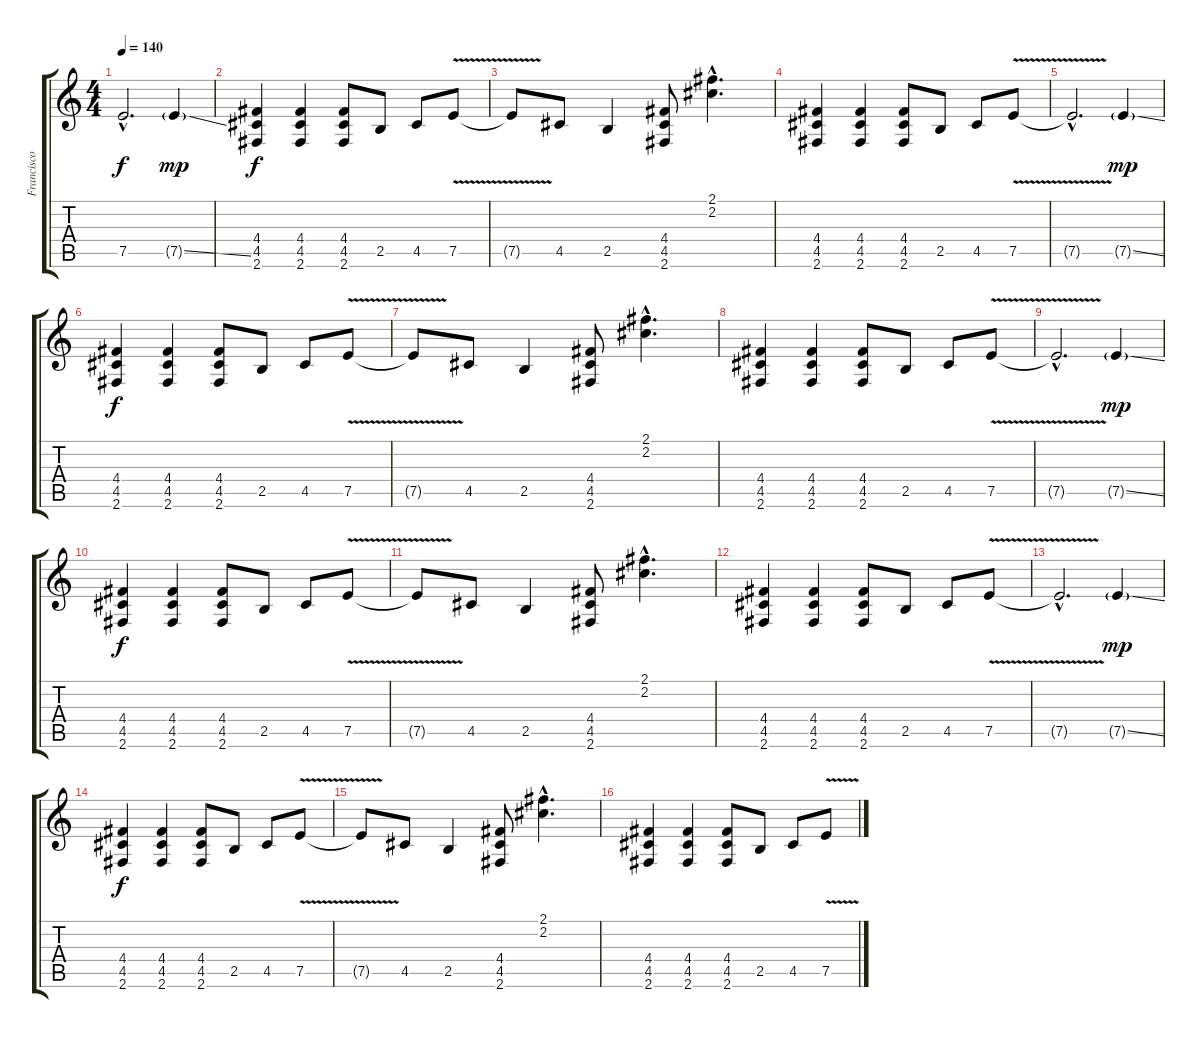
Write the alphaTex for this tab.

\track ("Francisco Laguna" "Francisco ") {instrument overdrivenguitar}
\staff {score tabs}
\tuning (E4 B3 G3 D3 A2 E2) {hide}
\ts (4 4)
\tempo 140
\clef g2
\ks c
7.5{hac t}.2{d dy f} 7.5{ss g}.4{dy mp} |
(4.4 4.5 2.6).4{dy f} (4.4 4.5 2.6).4 (4.4 4.5 2.6).8 2.5.8 4.5.8 7.5{v}.8 |
7.5{t}.8 4.5.8 2.5.4 (4.4 4.5 2.6).8 (2.1{hac} 2.2{hac}).4{d} |
(4.4 4.5 2.6).4{volume 8} (4.4 4.5 2.6).4 (4.4 4.5 2.6).8 2.5.8 4.5.8 7.5{v}.8 |
7.5{hac t}.2{d} 7.5{ss g}.4{dy mp} |
(4.4 4.5 2.6).4{dy f} (4.4 4.5 2.6).4 (4.4 4.5 2.6).8 2.5.8 4.5.8 7.5{v}.8 |
7.5{t}.8 4.5.8 2.5.4 (4.4 4.5 2.6).8 (2.1{hac} 2.2{hac}).4{d} |
(4.4 4.5 2.6).4 (4.4 4.5 2.6).4 (4.4 4.5 2.6).8 2.5.8 4.5.8 7.5{v}.8 |
7.5{hac t}.2{d} 7.5{ss g}.4{dy mp} |
(4.4 4.5 2.6).4{dy f} (4.4 4.5 2.6).4 (4.4 4.5 2.6).8 2.5.8 4.5.8 7.5{v}.8 |
7.5{t}.8 4.5.8 2.5.4 (4.4 4.5 2.6).8 (2.1{hac} 2.2{hac}).4{d} |
(4.4 4.5 2.6).4{volume 5} (4.4 4.5 2.6).4 (4.4 4.5 2.6).8 2.5.8 4.5.8 7.5{v}.8 |
7.5{hac t}.2{d} 7.5{ss g}.4{dy mp} |
(4.4 4.5 2.6).4{dy f} (4.4 4.5 2.6).4 (4.4 4.5 2.6).8 2.5.8 4.5.8 7.5{v}.8 |
7.5{t}.8 4.5.8 2.5.4 (4.4 4.5 2.6).8 (2.1{hac} 2.2{hac}).4{d} |
(4.4 4.5 2.6).4 (4.4 4.5 2.6).4 (4.4 4.5 2.6).8 2.5.8 4.5.8 7.5{v}.8
